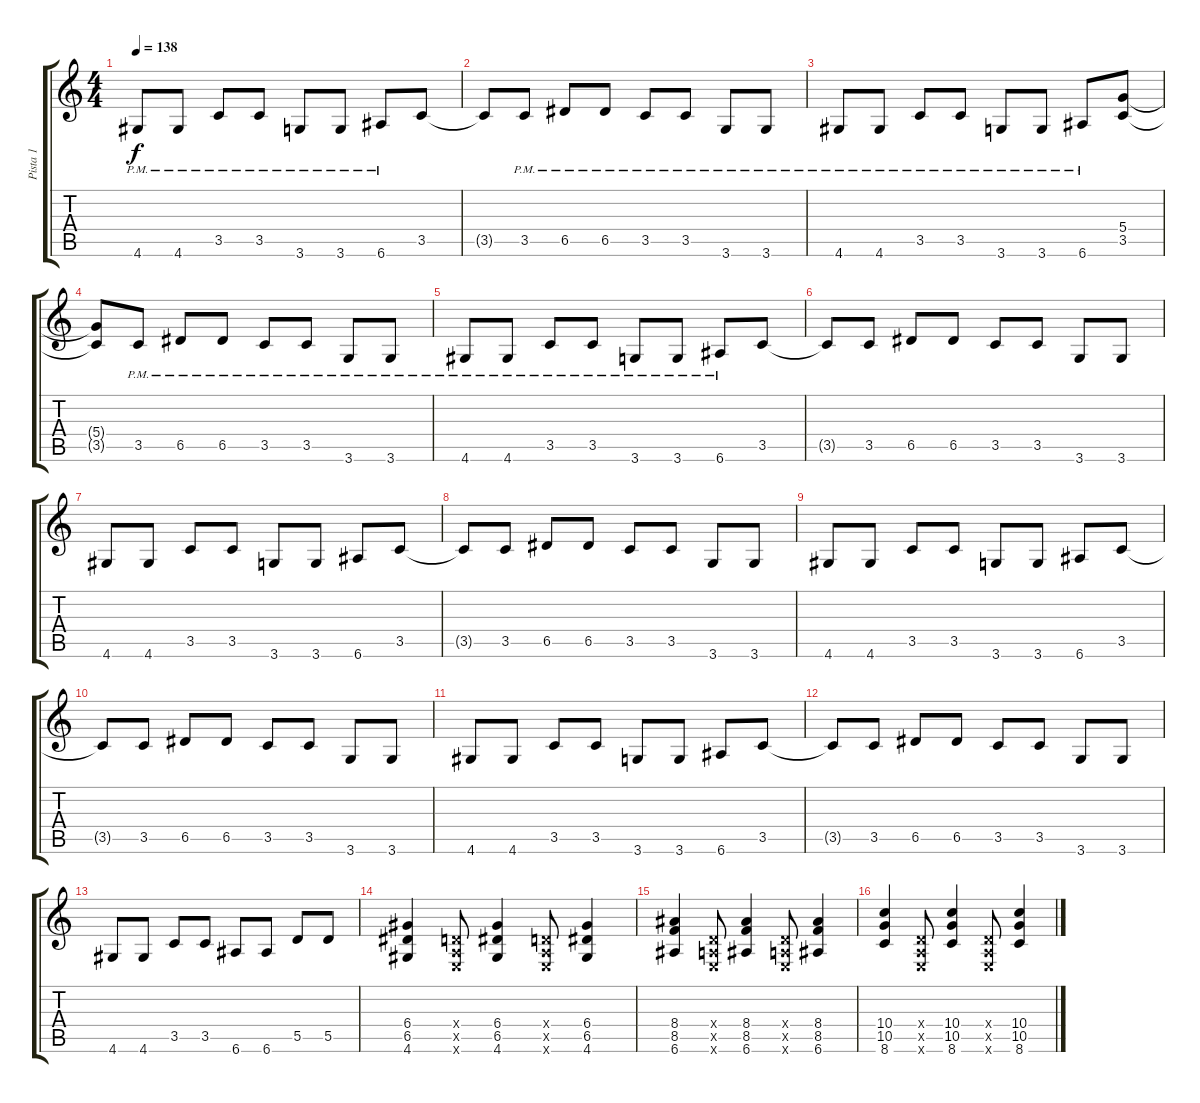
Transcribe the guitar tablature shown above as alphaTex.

\track ("Pista 1" "Pista 1") {instrument overdrivenguitar}
\staff {score tabs}
\tuning (E4 B3 G3 D3 A2 E2) {hide}
\ts (4 4)
\tempo 138
\clef g2
\ks c
4.6{pm}.8{dy f} 4.6{pm}.8 3.5{pm}.8 3.5{pm}.8 3.6{pm}.8 3.6{pm}.8 6.6{pm}.8 3.5.8 |
3.5{t}.8 3.5{pm}.8 6.5{pm}.8 6.5{pm}.8 3.5{pm}.8 3.5{pm}.8 3.6{pm}.8 3.6{pm}.8 |
4.6{pm}.8 4.6{pm}.8 3.5{pm}.8 3.5{pm}.8 3.6{pm}.8 3.6{pm}.8 6.6{pm}.8 (5.4 3.5).8 |
(5.4{t} 3.5{t}).8 3.5{pm}.8 6.5{pm}.8 6.5{pm}.8 3.5{pm}.8 3.5{pm}.8 3.6{pm}.8 3.6{pm}.8 |
4.6{pm}.8 4.6{pm}.8 3.5{pm}.8 3.5{pm}.8 3.6{pm}.8 3.6{pm}.8 6.6{pm}.8 3.5.8 |
3.5{t}.8 3.5.8 6.5.8 6.5.8 3.5.8 3.5.8 3.6.8 3.6.8 |
4.6.8 4.6.8 3.5.8 3.5.8 3.6.8 3.6.8 6.6.8 3.5.8 |
3.5{t}.8 3.5.8 6.5.8 6.5.8 3.5.8 3.5.8 3.6.8 3.6.8 |
4.6.8 4.6.8 3.5.8 3.5.8 3.6.8 3.6.8 6.6.8 3.5.8 |
3.5{t}.8 3.5.8 6.5.8 6.5.8 3.5.8 3.5.8 3.6.8 3.6.8 |
4.6.8 4.6.8 3.5.8 3.5.8 3.6.8 3.6.8 6.6.8 3.5.8 |
3.5{t}.8 3.5.8 6.5.8 6.5.8 3.5.8 3.5.8 3.6.8 3.6.8 |
4.6.8 4.6.8 3.5.8 3.5.8 6.6.8 6.6.8 5.5.8 5.5.8 |
(6.4 6.5 4.6).4 (0.4{x} 0.5{x} 0.6{x}).8 (6.4 6.5 4.6).4 (0.4{x} 0.5{x} 0.6{x}).8 (6.4 6.5 4.6).4 |
(8.4 8.5 6.6).4 (0.4{x} 0.5{x} 0.6{x}).8 (8.4 8.5 6.6).4 (0.4{x} 0.5{x} 0.6{x}).8 (8.4 8.5 6.6).4 |
(10.4 10.5 8.6).4 (0.4{x} 0.5{x} 0.6{x}).8 (10.4 10.5 8.6).4 (0.4{x} 0.5{x} 0.6{x}).8 (10.4 10.5 8.6).4
